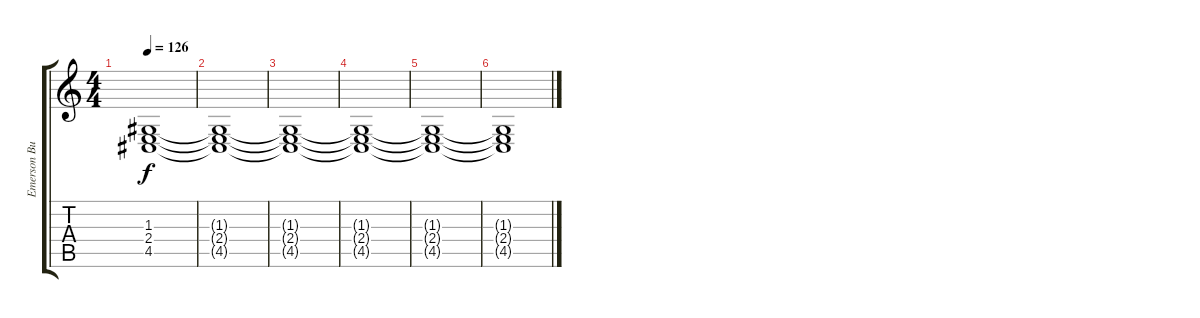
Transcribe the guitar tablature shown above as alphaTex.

\track ("Emerson Burton (Keyboard)" "Emerson Bu") {instrument stringensemble1}
\staff {score tabs}
\tuning (E4 B3 G3 D3 A2 E2) {hide}
\ts (4 4)
\tempo 126
\clef g2
\ks c
(1.3{t} 2.4{t} 4.5{t}).1{dy f} |
(1.3{t} 2.4{t} 4.5{t}).1 |
(1.3{t} 2.4{t} 4.5{t}).1 |
(1.3{t} 2.4{t} 4.5{t}).1 |
(1.3{t} 2.4{t} 4.5{t}).1 |
(1.3{t} 2.4{t} 4.5{t}).1
